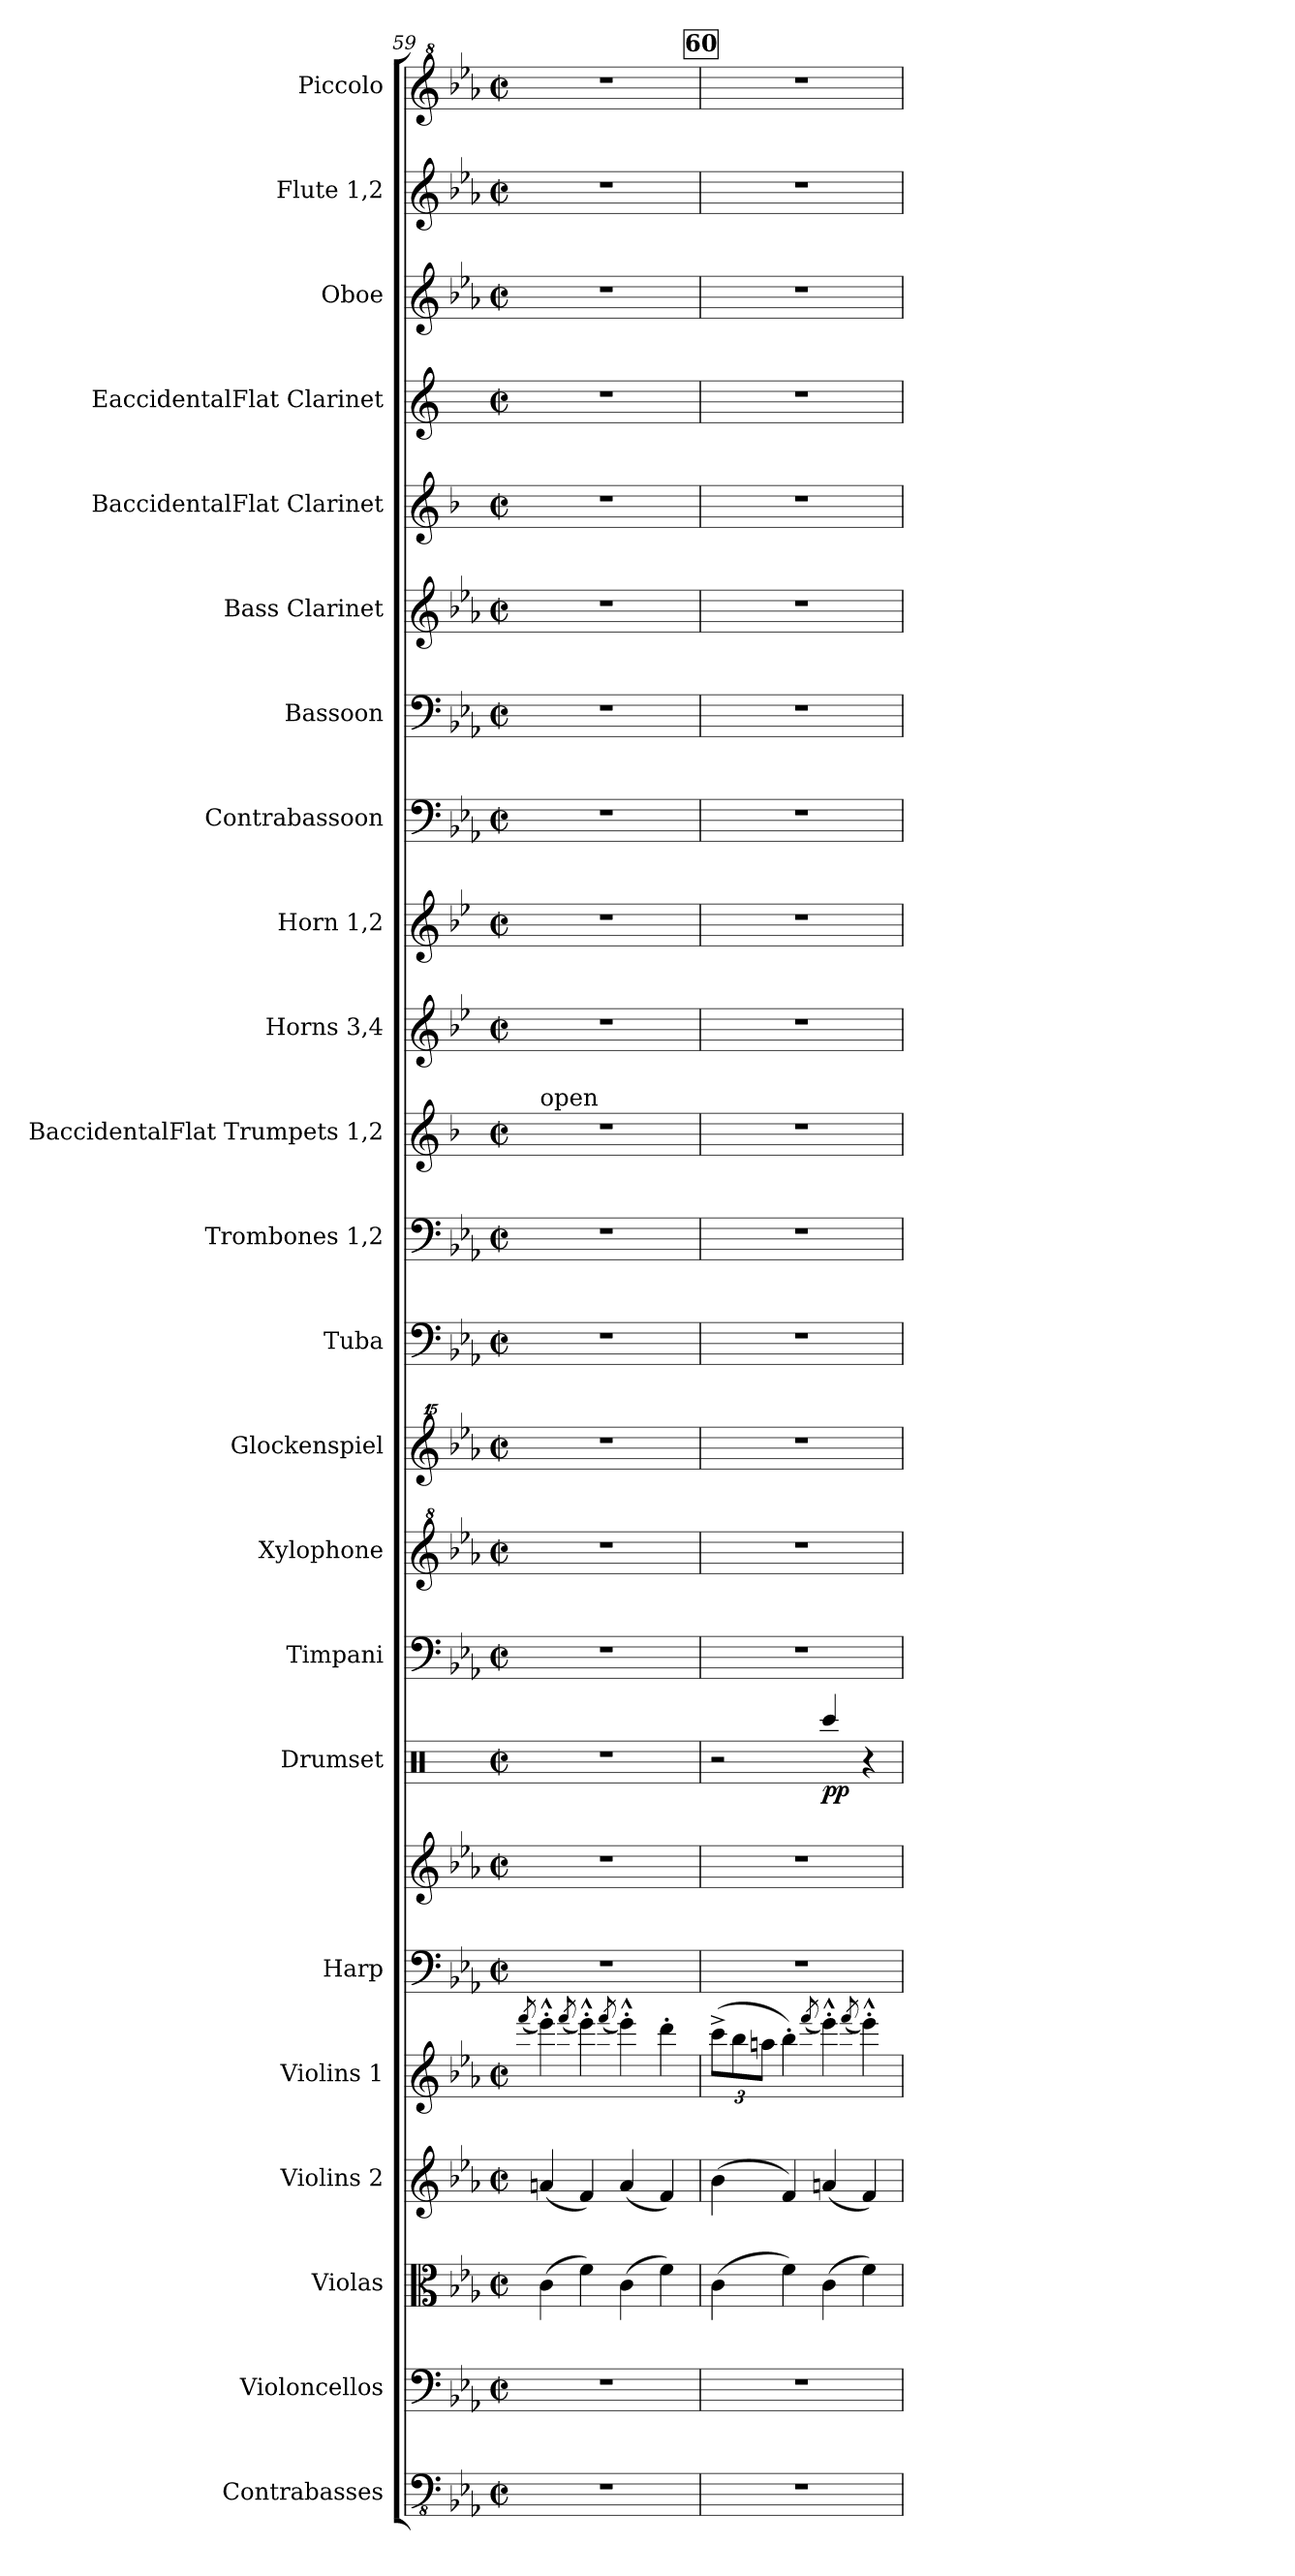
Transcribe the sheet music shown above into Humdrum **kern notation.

**kern	**kern	**kern	**kern	**kern	**kern	**kern	**kern	**dynam	**kern	**kern	**kern	**kern	**kern	**kern	**kern	**kern	**kern	**kern	**kern	**kern	**kern	**kern	**kern	**kern
*part23	*part22	*part21	*part20	*part19	*part18	*part18	*part17	*part17	*part16	*part15	*part14	*part13	*part12	*part11	*part10	*part9	*part8	*part7	*part6	*part5	*part4	*part3	*part2	*part1
*staff24	*staff23	*staff22	*staff21	*staff20	*staff19	*staff18	*staff17	*staff17	*staff16	*staff15	*staff14	*staff13	*staff12	*staff11	*staff10	*staff9	*staff8	*staff7	*staff6	*staff5	*staff4	*staff3	*staff2	*staff1
*I"Contrabasses	*I"Violoncellos	*I"Violas	*I"Violins 2	*I"Violins 1	*I"Harp	*	*I"Drumset	*	*I"Timpani	*I"Xylophone	*I"Glockenspiel	*I"Tuba	*I"Trombones 1,2	*I"BaccidentalFlat Trumpets 1,2	*I"Horns 3,4	*I"Horn 1,2	*I"Contrabassoon	*I"Bassoon	*I"Bass Clarinet	*I"BaccidentalFlat Clarinet	*I"EaccidentalFlat Clarinet	*I"Oboe	*I"Flute 1,2	*I"Piccolo
*I'Cbs.	*I'Vlcs.	*I'Vlas.	*I'Vlns. 2	*I'Vlns. 1	*I'Hrp.	*	*I'Drs.	*	*I'Timp.	*I'Xyl.	*I'Glk.	*I'Tu.	*I'Trbs. 1,2	*I'BaccidentalFlat Tpts. 1,2	*I'Hns. 3,4	*	*I'Cbsn.	*I'Bsn.	*I'B. Cl.	*I'BaccidentalFlat Cl.	*I'EaccidentalFlat Cl.	*I'Ob.	*I'Fl. 1, 2	*I'Picc.
!!LO:PB:g=z
*clefFv4	*clefF4	*clefC3	*clefG2	*clefG2	*clefF4	*clefG2	*clefX	*	*clefF4	*clefG^2	*clefG^^2	*clefF4	*clefF4	*clefG2	*clefG2	*clefG2	*clefF4	*clefF4	*clefG2	*clefG2	*clefG2	*clefG2	*clefG2	*clefG^2
*	*	*	*	*	*	*	*	*	*	*	*	*	*	*ITrd1c2	*ITrd4c7	*ITrd4c7	*ITrd7c12	*	*ITrd8c14	*ITrd1c2	*ITrd-2c-3	*	*	*ITrd-7c-12
*k[b-e-a-]	*k[b-e-a-]	*k[b-e-a-]	*k[b-e-a-]	*k[b-e-a-]	*k[b-e-a-]	*k[b-e-a-]	*k[]	*	*k[b-e-a-]	*k[b-e-a-]	*k[b-e-a-]	*k[b-e-a-]	*k[b-e-a-]	*k[b-e-a-]	*k[b-e-a-]	*k[b-e-a-]	*k[b-e-a-]	*k[b-e-a-]	*k[b-e-a-]	*k[b-e-a-]	*k[b-e-a-]	*k[b-e-a-]	*k[b-e-a-]	*k[b-e-a-]
*M4/4	*M4/4	*M4/4	*M4/4	*M4/4	*M4/4	*M4/4	*M4/4	*	*M4/4	*M4/4	*M4/4	*M4/4	*M4/4	*M4/4	*M4/4	*M4/4	*M4/4	*M4/4	*M4/4	*M4/4	*M4/4	*M4/4	*M4/4	*M4/4
*met(c|)	*met(c|)	*met(c|)	*met(c|)	*met(c|)	*met(c|)	*met(c|)	*met(c|)	*	*met(c|)	*met(c|)	*met(c|)	*met(c|)	*met(c|)	*met(c|)	*met(c|)	*met(c|)	*met(c|)	*met(c|)	*met(c|)	*met(c|)	*met(c|)	*met(c|)	*met(c|)	*met(c|)
=59	=59	=59	=59	=59	=59	=59	=59	=59	=59	=59	=59	=59	=59	=59	=59	=59	=59	=59	=59	=59	=59	=59	=59	=59
.	.	.	.	(8qfff/	.	.	.	.	.	.	.	.	.	.	.	.	.	.	.	.	.	.	.	.
!	!	!	!	!	!	!	!	!	!	!	!	!	!	!LO:TX:a:t=open	!	!	!	!	!	!	!	!	!	!
1r	1r	(4c\	(4an/	4eee-'^^\)	1r	1r	1r	.	1r	1r	1r	1r	1r	1r	1r	1r	1r	1r	1r	1r	1r	1r	1r	1r
.	.	.	.	(8qfff/	.	.	.	.	.	.	.	.	.	.	.	.	.	.	.	.	.	.	.	.
.	.	4f\)	4f/)	4eee-'^^\)	.	.	.	.	.	.	.	.	.	.	.	.	.	.	.	.	.	.	.	.
.	.	.	.	(8qfff/	.	.	.	.	.	.	.	.	.	.	.	.	.	.	.	.	.	.	.	.
.	.	(4c\	(4a/	4eee-'^^\)	.	.	.	.	.	.	.	.	.	.	.	.	.	.	.	.	.	.	.	.
.	.	4f\)	4f/)	4ddd'\	.	.	.	.	.	.	.	.	.	.	.	.	.	.	.	.	.	.	.	.
!!LO:REH:place=s1:a:B:fs=14:t=60
=60	=60	=60	=60	=60	=60	=60	=60	=60	=60	=60	=60	=60	=60	=60	=60	=60	=60	=60	=60	=60	=60	=60	=60	=60
*	*	*	*	*Xbrackettup	*	*	*	*	*	*	*	*	*	*	*	*	*	*	*	*	*	*	*	*
1r	1r	(4c\	(4b-\	(12ccc^\L	1r	1r	2r	.	1r	1r	1r	1r	1r	1r	1r	1r	1r	1r	1r	1r	1r	1r	1r	1r
.	.	.	.	12bb-\	.	.	.	.	.	.	.	.	.	.	.	.	.	.	.	.	.	.	.	.
.	.	.	.	12aan\J	.	.	.	.	.	.	.	.	.	.	.	.	.	.	.	.	.	.	.	.
.	.	4f\)	4f/)	4bb-'\)	.	.	.	.	.	.	.	.	.	.	.	.	.	.	.	.	.	.	.	.
.	.	.	.	(8qfff/	.	.	.	.	.	.	.	.	.	.	.	.	.	.	.	.	.	.	.	.
!	!	!	!	!	!	!	!	!LO:DY:b	!	!	!	!	!	!	!	!	!	!	!	!	!	!	!	!
.	.	(4c\	(4an/	4eee-'^^\)	.	.	4Rccc/	pp	.	.	.	.	.	.	.	.	.	.	.	.	.	.	.	.
.	.	.	.	(8qfff/	.	.	.	.	.	.	.	.	.	.	.	.	.	.	.	.	.	.	.	.
.	.	4f\)	4f/)	4eee-'^^\)	.	.	4r	.	.	.	.	.	.	.	.	.	.	.	.	.	.	.	.	.
=	=	=	=	=	=	=	=	=	=	=	=	=	=	=	=	=	=	=	=	=	=	=	=	=
*-	*-	*-	*-	*-	*-	*-	*-	*-	*-	*-	*-	*-	*-	*-	*-	*-	*-	*-	*-	*-	*-	*-	*-	*-
